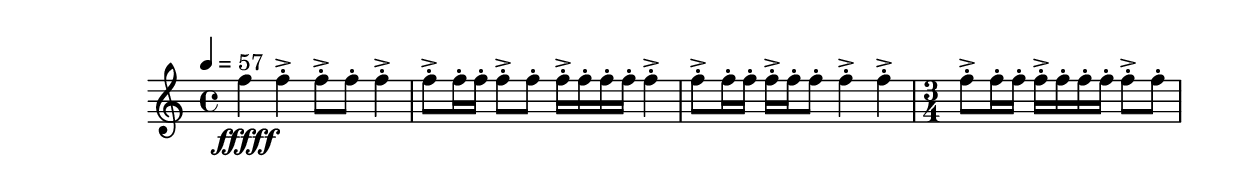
\version "2.18.2"
\score {
  
   \new Staff \with {
  } 
  {
    
      \tempo 4 = 57
      
      
   \clef treble
      %81 pno F5  ["706.5582275390624", "77.19965921233285", "-57.727317810058594"]
      f''4\fffff   f''-.->    f''8-.-> f''-.    f''4-.->
      f''8-.-> f''16-. f''-.    f''8-.-> f''-.   f''16-.-> f''-.  f''-. f''-.    f''4-.-> 
      f''8-.-> f''16-.  f''16-.    f''-.-> f''-.  f''8-.    f''4-.->    f''-.->
      \time 3/4  f''8-.-> f''16-. f''-.    f''16-.-> f''-.  f''-. f''-.    f''8-.-> f''-.  
     
     
  }
  \layout{ 
  
  }
  \midi{}
}